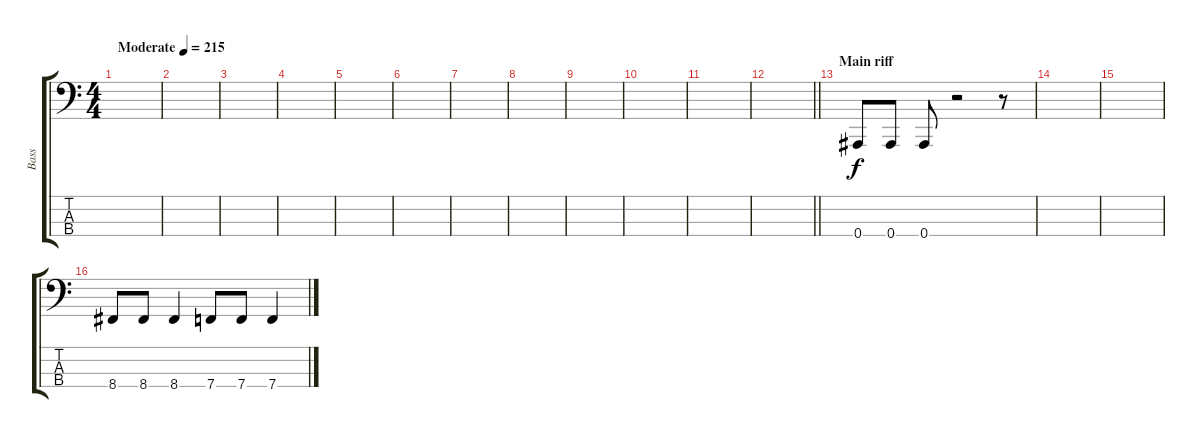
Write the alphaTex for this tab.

\track ("Bass" "Bass") {instrument electricbassfinger}
\staff {score tabs}
\tuning (Eb2 Bb1 F1 Bb0) {hide}
\ts (4 4)
\tempo (215 "Moderate")
\clef f4
\ks c
|
|
|
|
|
|
|
|
|
|
|
\barLineRight lightlight
|
\section ("" "Main riff")
0.4.8 0.4.8 0.4.8 r.2 r.8 |
|
|
8.4.8 8.4.8 8.4.4 7.4.8 7.4.8 7.4.4
